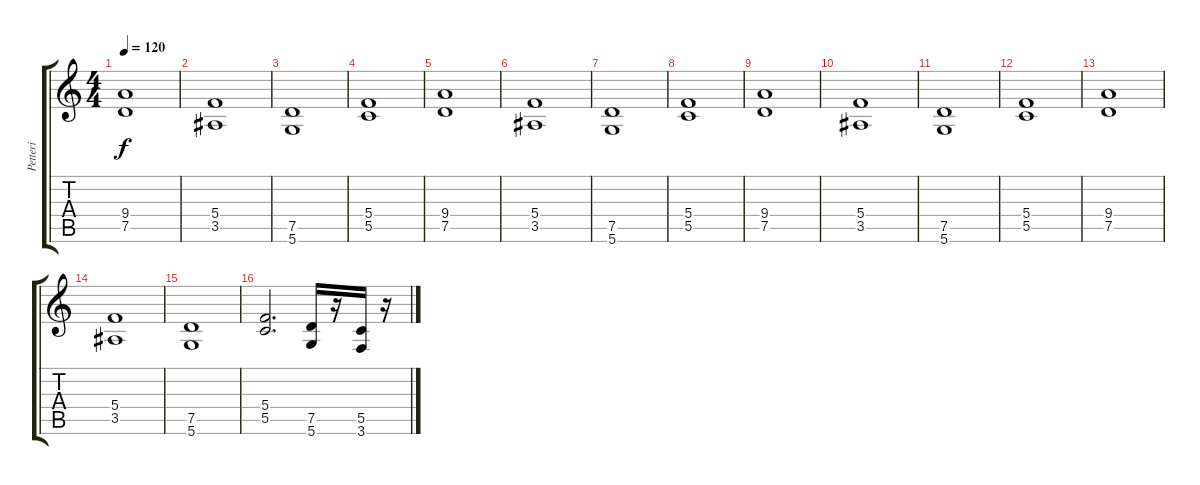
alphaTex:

\track ("Petteri" "Petteri") {instrument distortionguitar}
\staff {score tabs}
\tuning (D4 A3 F3 C3 G2 D2) {hide}
\ts (4 4)
\tempo 120
\clef g2
\ks c
(9.4 7.5).1{dy f} |
(5.4 3.5).1 |
(7.5 5.6).1 |
(5.4 5.5).1 |
(9.4 7.5).1 |
(5.4 3.5).1 |
(7.5 5.6).1 |
(5.4 5.5).1 |
(9.4 7.5).1 |
(5.4 3.5).1 |
(7.5 5.6).1 |
(5.4 5.5).1 |
(9.4 7.5).1 |
(5.4 3.5).1 |
(7.5 5.6).1 |
(5.4 5.5).2{d} (7.5 5.6).16 r.16 (5.5 3.6).16 r.16
